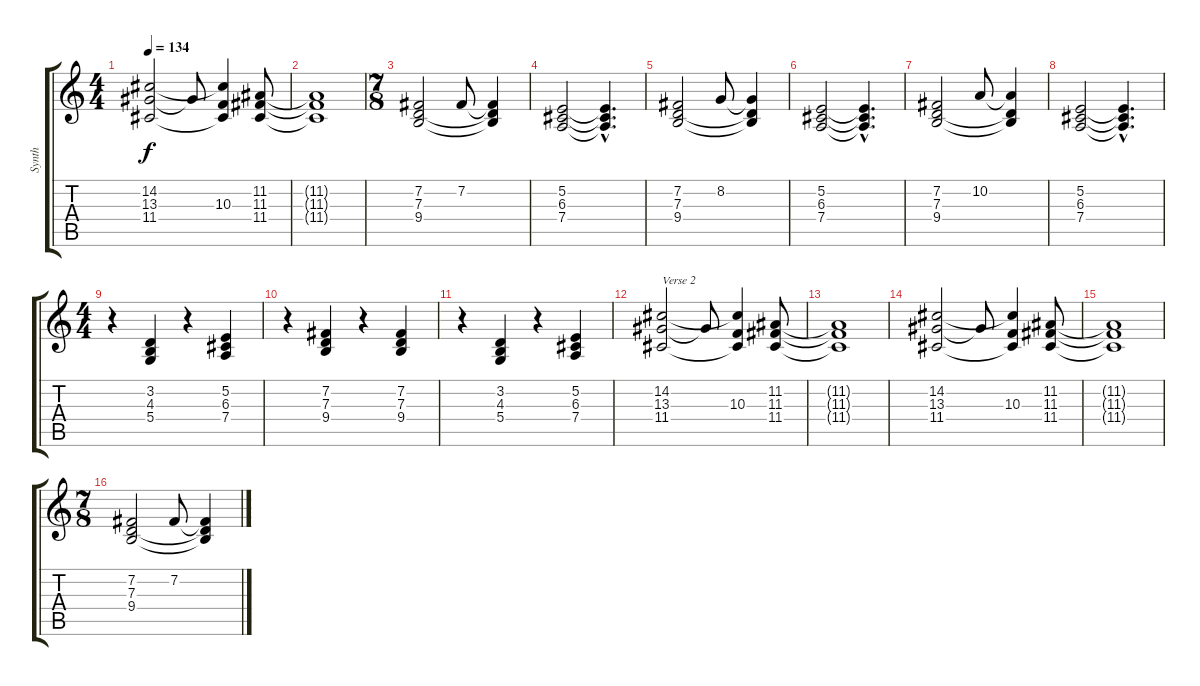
\track ("Synth" "Synth") {instrument lead2sawtooth}
\staff {score tabs}
\tuning (E4 B3 G3 D3 A2 E2) {hide}
\ts (4 4)
\tempo 134
\clef g2
\ks c
(14.2 13.3 11.4).2{dy f} 13.3{t}.8 (14.2{t} 10.3 11.4{t}).4 (11.2 11.3 11.4).8 |
(11.2{t} 11.3{t} 11.4{t}).1 |
\ts (7 8)
(7.2 7.3 9.4).2 7.2.8 (7.2{t} 7.3{t} 9.4{t}).4 |
(5.2 6.3 7.4).2 (5.2{hac t} 6.3{hac t} 7.4{hac t}).4{d} |
(7.2 7.3 9.4).2 8.2.8 (8.2{t} 7.3{t} 9.4{t}).4 |
(5.2 6.3 7.4).2 (5.2{hac t} 6.3{hac t} 7.4{hac t}).4{d} |
(7.2 7.3 9.4).2 10.2.8 (10.2{t} 7.3{t} 9.4{t}).4 |
(5.2 6.3 7.4).2 (5.2{hac t} 6.3{hac t} 7.4{hac t}).4{d} |
\ts (4 4)
r.4 (3.2 4.3 5.4).4 r.4 (5.2 6.3 7.4).4 |
r.4 (7.2 7.3 9.4).4 r.4 (7.2 7.3 9.4).4 |
r.4 (3.2 4.3 5.4).4 r.4 (5.2 6.3 7.4).4 |
(14.2 13.3 11.4).2{txt "Verse 2"} 13.3{t}.8 (14.2{t} 10.3 11.4{t}).4 (11.2 11.3 11.4).8 |
(11.2{t} 11.3{t} 11.4{t}).1 |
(14.2 13.3 11.4).2 13.3{t}.8 (14.2{t} 10.3 11.4{t}).4 (11.2 11.3 11.4).8 |
(11.2{t} 11.3{t} 11.4{t}).1 |
\ts (7 8)
(7.2 7.3 9.4).2 7.2.8 (7.2{t} 7.3{t} 9.4{t}).4
